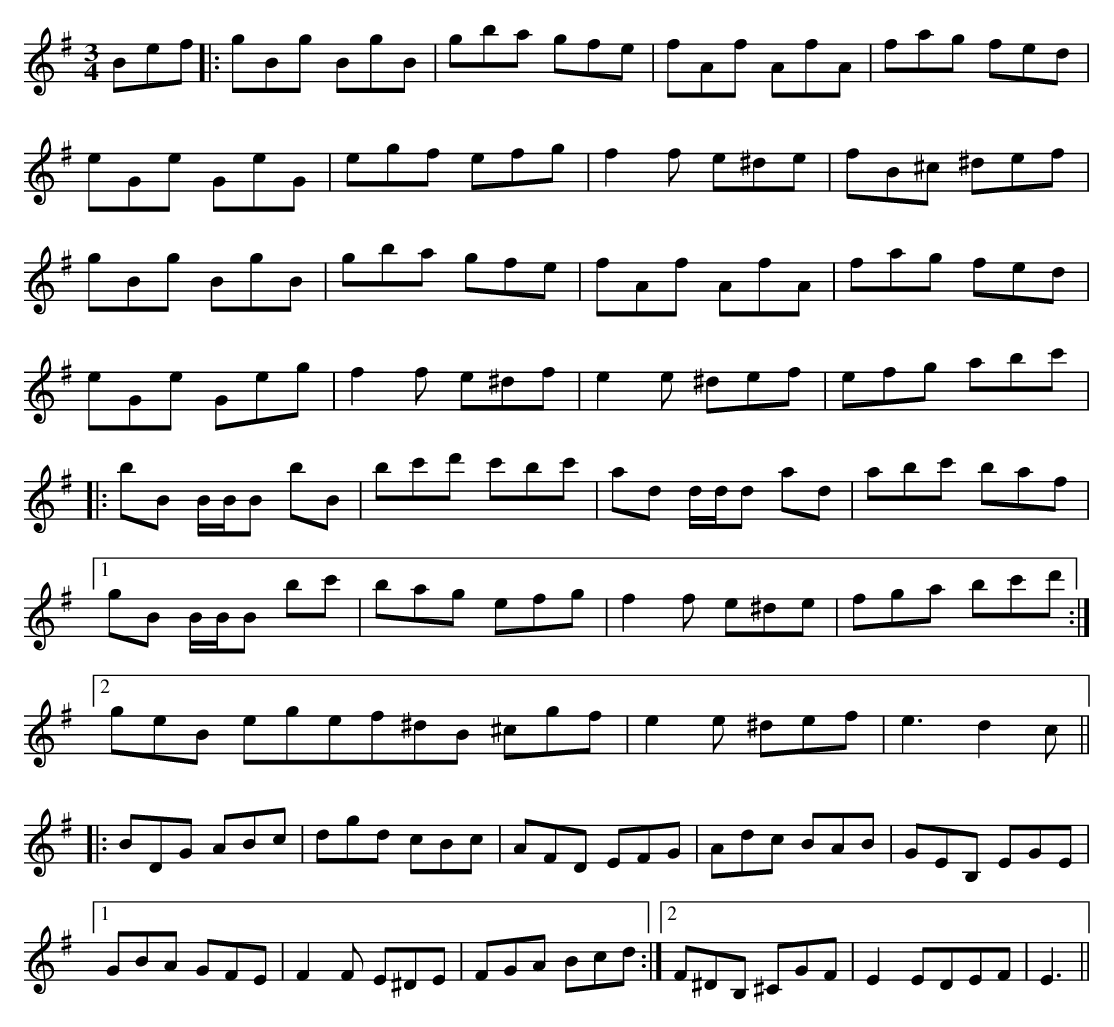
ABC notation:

X:1
M:3/4
K:Emin
Bef|:gBg BgB|gba gfe|fAf AfA|fag fed|
eGe GeG|egf efg|f2f e^de|fB^c ^def|
gBg BgB|gba gfe|fAf AfA|fag fed|
eGe Geg|f2f e^df|e2 e ^def|efg abc'|
|:bB B/B/B bB|bc'd' c'bc'|ad d/d/d ad|abc' baf|
[1gB B/B/B bc'|bag efg|f2f e^de|fga bc'd':|
[2geB egef^dB ^cgf|e2e ^def|e3 d2c||
|:BDG ABc|dgd cBc|AFD EFG|Adc BAB|GEB, EGE|
[1GBA GFE|F2F E^DE|FGA Bcd:|2 F^DB, ^CGF|E2E^ DEF|E3||
